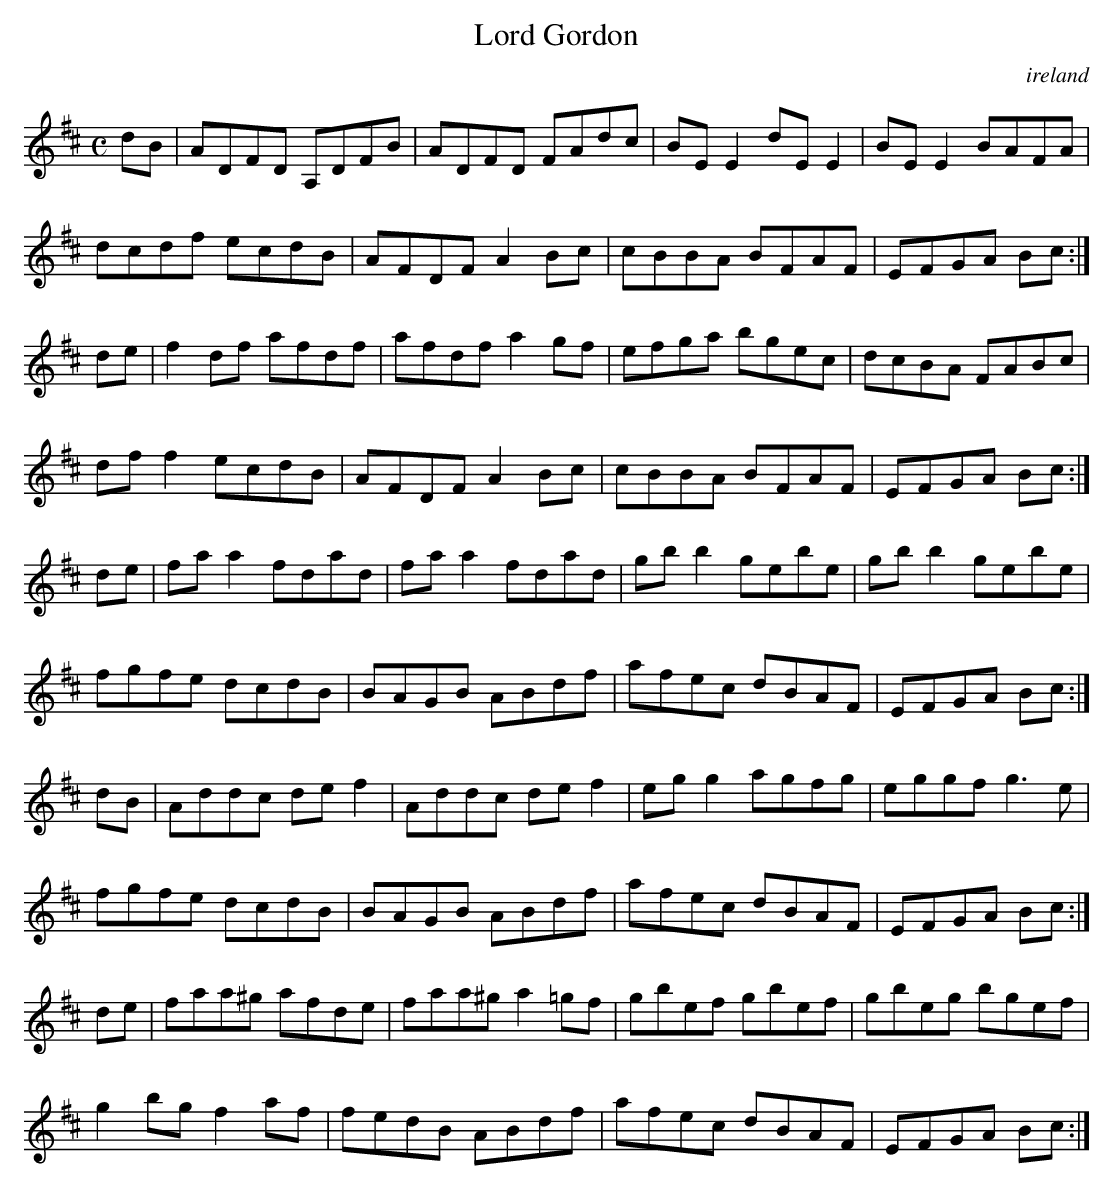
X:1
T:Lord Gordon
O:ireland
M:C
L:1/8
K:D Major
dB|ADFD A,DFB|ADFD FAdc|BEE2 dEE2|BEE2 BAFA|!
dcdf ecdB|AFDF A2Bc|cBBA BFAF|EFGA Bc:|!
de|f2df afdf|afdf a2gf|efga bgec|dcBA FABc|!
dff2 ecdB|AFDF A2Bc|cBBA BFAF|EFGA Bc:|!
de|faa2 fdad|faa2 fdad|gbb2 gebe|gbb2 gebe|!
fgfe dcdB|BAGB ABdf|afec dBAF|EFGA Bc:|!
dB|Addc def2|Addc def2|egg2 agfg|eggf g3e|!
fgfe dcdB|BAGB ABdf|afec dBAF|EFGA Bc:|!
de|faa^g afde|faa^g a2=gf|gbef gbef|gbeg bgef|!
g2bg f2af|fedB ABdf|afec dBAF|EFGA Bc:|!
